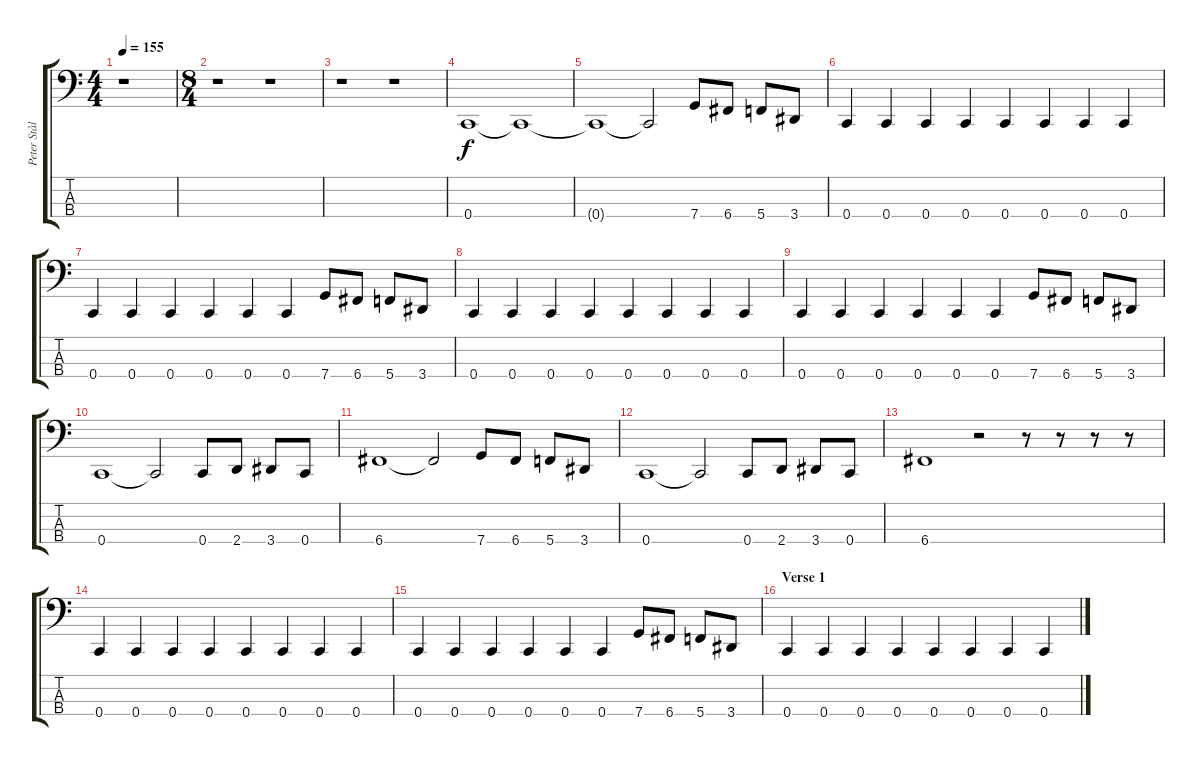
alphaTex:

\track ("Peter Stålfors - Bass" "Peter Stål") {instrument slapbass1}
\staff {score tabs}
\tuning (Eb2 Bb1 F1 C1) {hide}
\ts (4 4)
\tempo 155
\clef f4
\ks c
r.1{dy f instrument slapbass1} |
\ts (8 4)
r.1 r.1 |
r.1 r.1 |
0.4.1 0.4{t}.1 |
0.4{t}.1 0.4{t}.2 7.4.8 6.4.8 5.4.8 3.4.8 |
0.4.4 0.4.4 0.4.4 0.4.4 0.4.4 0.4.4 0.4.4 0.4.4 |
0.4.4 0.4.4 0.4.4 0.4.4 0.4.4 0.4.4 7.4.8 6.4.8 5.4.8 3.4.8 |
0.4.4 0.4.4 0.4.4 0.4.4 0.4.4 0.4.4 0.4.4 0.4.4 |
0.4.4 0.4.4 0.4.4 0.4.4 0.4.4 0.4.4 7.4.8 6.4.8 5.4.8 3.4.8 |
0.4.1 0.4{t}.2 0.4.8 2.4.8 3.4.8 0.4.8 |
6.4.1 6.4{t}.2 7.4.8 6.4.8 5.4.8 3.4.8 |
0.4.1 0.4{t}.2 0.4.8 2.4.8 3.4.8 0.4.8 |
6.4.1 r.2 r.8 r.8 r.8 r.8 |
0.4.4 0.4.4 0.4.4 0.4.4 0.4.4 0.4.4 0.4.4 0.4.4 |
0.4.4 0.4.4 0.4.4 0.4.4 0.4.4 0.4.4 7.4.8 6.4.8 5.4.8 3.4.8 |
\section ("" "Verse 1")
0.4.4 0.4.4 0.4.4 0.4.4 0.4.4 0.4.4 0.4.4 0.4.4
